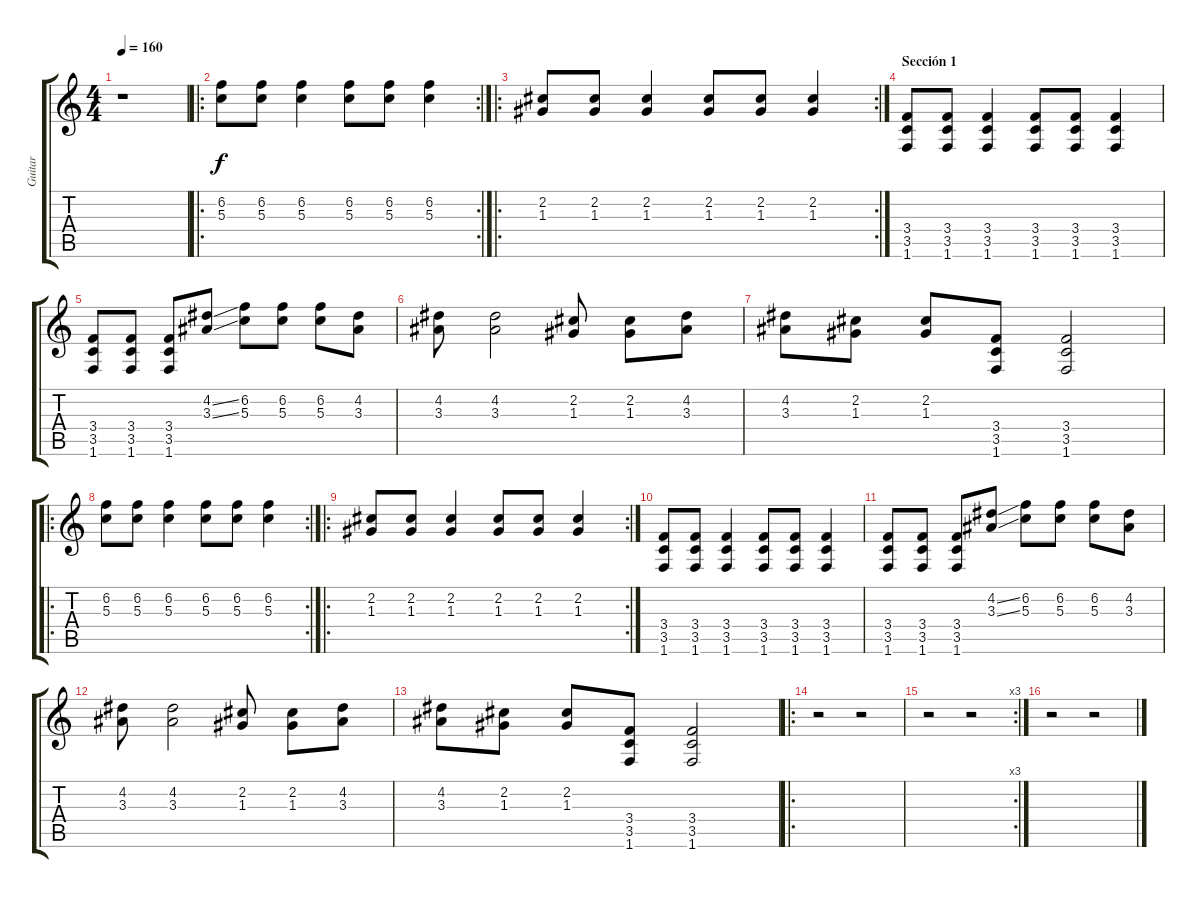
\track ("Guitar" "Guitar") {instrument overdrivenguitar}
\staff {score tabs}
\tuning (E4 B3 G3 D3 A2 E2) {hide}
\ts (4 4)
\tempo 160
\clef g2
\ks c
r.1{dy f instrument overdrivenguitar} |
\ro
\rc 2
(6.2 5.3).8 (6.2 5.3).8 (6.2 5.3).4 (6.2 5.3).8 (6.2 5.3).8 (6.2 5.3).4 |
\ro
\rc 2
(2.2 1.3).8 (2.2 1.3).8 (2.2 1.3).4 (2.2 1.3).8 (2.2 1.3).8 (2.2 1.3).4 |
\section ("" "Sección 1")
(3.4 3.5 1.6).8 (3.4 3.5 1.6).8 (3.4 3.5 1.6).4 (3.4 3.5 1.6).8 (3.4 3.5 1.6).8 (3.4 3.5 1.6).4 |
(3.4 3.5 1.6).8 (3.4 3.5 1.6).8 (3.4 3.5 1.6).8 (4.2{ss} 3.3{ss}).8 (6.2 5.3).8 (6.2 5.3).8 (6.2 5.3).8 (4.2 3.3).8 |
(4.2 3.3).8 (4.2 3.3).2 (2.2 1.3).8 (2.2 1.3).8 (4.2 3.3).8 |
(4.2 3.3).8 (2.2 1.3).8 (2.2 1.3).8 (3.4 3.5 1.6).8 (3.4 3.5 1.6).2 |
\ro
\rc 2
(6.2 5.3).8 (6.2 5.3).8 (6.2 5.3).4 (6.2 5.3).8 (6.2 5.3).8 (6.2 5.3).4 |
\ro
\rc 2
(2.2 1.3).8 (2.2 1.3).8 (2.2 1.3).4 (2.2 1.3).8 (2.2 1.3).8 (2.2 1.3).4 |
(3.4 3.5 1.6).8 (3.4 3.5 1.6).8 (3.4 3.5 1.6).4 (3.4 3.5 1.6).8 (3.4 3.5 1.6).8 (3.4 3.5 1.6).4 |
(3.4 3.5 1.6).8 (3.4 3.5 1.6).8 (3.4 3.5 1.6).8 (4.2{ss} 3.3{ss}).8 (6.2 5.3).8 (6.2 5.3).8 (6.2 5.3).8 (4.2 3.3).8 |
(4.2 3.3).8 (4.2 3.3).2 (2.2 1.3).8 (2.2 1.3).8 (4.2 3.3).8 |
(4.2 3.3).8 (2.2 1.3).8 (2.2 1.3).8 (3.4 3.5 1.6).8 (3.4 3.5 1.6).2 |
\ro
r.2 r.2 |
\rc 3
r.2 r.2 |
r.2 r.2
